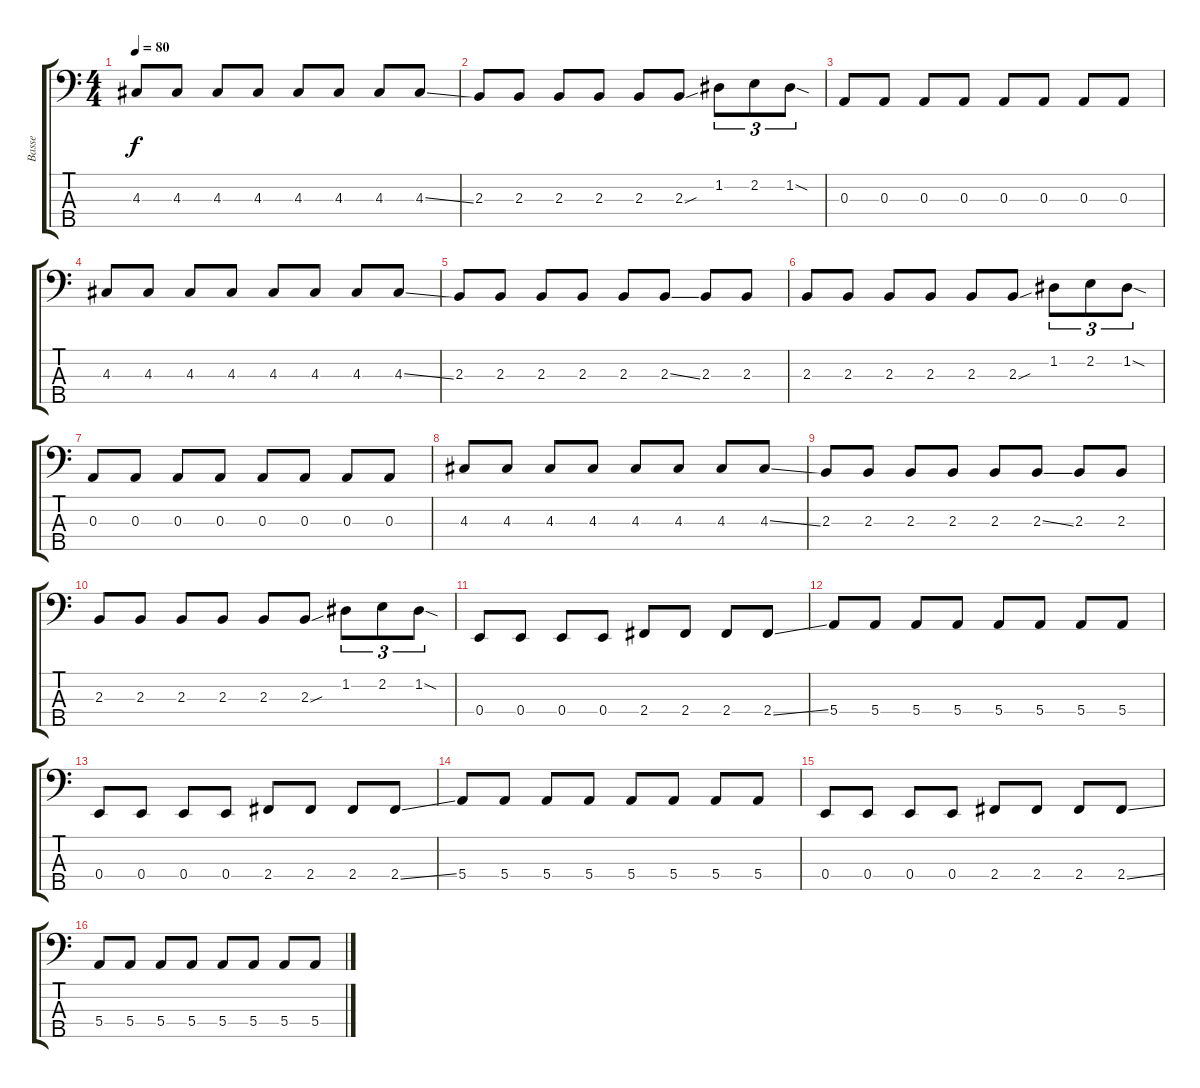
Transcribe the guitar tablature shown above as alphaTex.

\track ("Basse" "Basse") {instrument electricbassfinger}
\staff {score tabs}
\tuning (G2 D2 A1 E1 B0) {hide}
\ts (4 4)
\tempo 80
\clef f4
\ks c
4.3.8{dy f} 4.3.8 4.3.8 4.3.8 4.3.8 4.3.8 4.3.8 4.3{ss}.8 |
2.3.8 2.3.8 2.3.8 2.3.8 2.3.8 2.3{sou}.8 1.2.8{tu (3 2)} 2.2.8{tu (3 2)} 1.2{sod}.8{tu (3 2)} |
0.3.8{volume 16} 0.3.8 0.3.8 0.3.8 0.3.8 0.3.8 0.3.8 0.3.8 |
4.3.8 4.3.8 4.3.8 4.3.8 4.3.8 4.3.8 4.3.8 4.3{ss}.8 |
2.3.8 2.3.8 2.3.8 2.3.8 2.3.8 2.3{ss}.8 2.3.8 2.3.8 |
2.3.8 2.3.8 2.3.8 2.3.8 2.3.8 2.3{sou}.8 1.2.8{tu (3 2)} 2.2.8{tu (3 2)} 1.2{sod}.8{tu (3 2)} |
0.3.8{volume 16} 0.3.8 0.3.8 0.3.8 0.3.8 0.3.8 0.3.8 0.3.8 |
4.3.8 4.3.8 4.3.8 4.3.8 4.3.8 4.3.8 4.3.8 4.3{ss}.8 |
2.3.8 2.3.8 2.3.8 2.3.8 2.3.8 2.3{ss}.8 2.3.8 2.3.8 |
2.3.8 2.3.8 2.3.8 2.3.8 2.3.8 2.3{sou}.8 1.2.8{tu (3 2)} 2.2.8{tu (3 2)} 1.2{sod}.8{tu (3 2)} |
0.4.8 0.4.8 0.4.8 0.4.8 2.4.8 2.4.8 2.4.8 2.4{ss}.8 |
5.4.8 5.4.8 5.4.8 5.4.8 5.4.8 5.4.8 5.4.8 5.4.8 |
0.4.8 0.4.8 0.4.8 0.4.8 2.4.8 2.4.8 2.4.8 2.4{ss}.8 |
5.4.8 5.4.8 5.4.8 5.4.8 5.4.8 5.4.8 5.4.8 5.4.8 |
0.4.8 0.4.8 0.4.8 0.4.8 2.4.8 2.4.8 2.4.8 2.4{ss}.8 |
5.4.8 5.4.8 5.4.8 5.4.8 5.4.8 5.4.8 5.4.8 5.4.8
